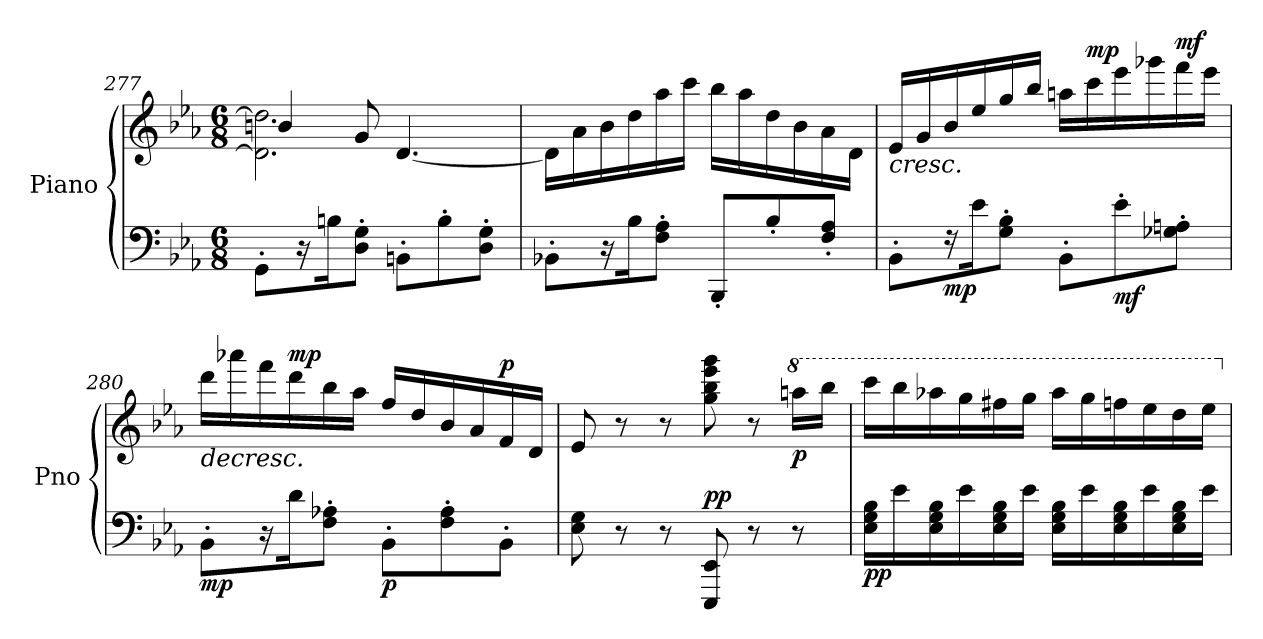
**kern	**kern	**dynam
*part1	*part1	*part1
*staff2	*staff1	*staff1/2
*I"Piano	*	*
*I'Pno	*	*
*clefF4	*clefG2	*
*k[b-e-a-]	*k[b-e-a-]	*
*M6/8	*M6/8	*
=277	=277	=277
*	*^	*
8GG'\L	2.d\] 2.dd\]	4bn/	.
16r	.	.	.
16Bn\K	.	.	.
8D\' 8G\'J	.	8g/	.
8BBn'\L	.	[4.d/	.
8B'\	.	.	.
8D\' 8G\'J	.	.	.
!!LO:PB:g=z	!!
=278	=278	=278	=278
8BB-X'\L	2.ryy	16d\LL]	.
.	.	16a-\	.
16r	.	16b-\	.
16B-\K	.	16dd\	.
8F\' 8A-\'J	.	16aa-\	.
.	.	16ccc\JJ	.
8BBB-'/L	.	16bb-\LL	.
.	.	16aa-\	.
8B-'/	.	16dd\	.
.	.	16b-\	.
8F/' 8A-/'J	.	16a-\	.
.	.	16d\JJ	.
=279	=279	=279	=279
!	!	!	!LO:HP:b
*	*v	*v	*
8BB-'\L	16e-/LL	<
.	16g/	.
!	!	!LO:DY:b=2
16r	16b-/	mp
16e-\K	16ee-/	.
8G\' 8B-\'J	16gg/	.
.	16bb-/JJ	.
8BB-'\L	16aan\LL	.
!	!	!LO:DY:a
.	16ccc\	mp
!	!	!LO:DY:b=2
8e-'\	16eee-\	mf
.	16ggg-X\	.
!	!	!LO:DY:a
8G-X\' 8An\'J	16fff\	mf
.	16eee-\JJ	[
=280	=280	=280
!	!	!LO:HP:b
!	!	!LO:DY:n=1:b=2
8BB-'\L	16ddd\LL	> mp
.	16aaa-X\	.
16r	16fff\	.
!	!	!LO:DY:n=2:a
16d\K	16ddd\	mp
8F\' 8A-X\'J	16bb-\	.
.	16aa-\JJ	.
!	!	!LO:DY:n=3:b=2
8BB-'\L	16ff/LL	p
.	16dd/	.
8F\' 8A-\'	16b-/	.
.	16a-/	.
!	!	!LO:DY:n=4:a
8BB-'\J	16f/	p
.	16d/JJ	]
=281	=281	=281
8E-\ 8G\	8e-/	.
8r	8r	.
8r	8r	.
!	!	!LO:DY:a=2
8EEE-/ 8EE-/	8gg\ 8bb-\ 8eee-\ 8ggg\	pp
8r	8r	.
*	*8va	*
!	!	!LO:DY:b
8r	16aaan\LL	p
.	16bbb-\JJ	.
!!LO:LB:g=z
=282	=282	=282
!	!	!LO:DY:b=2
16E-\ 16G\ 16B-\LL	16cccc\LL	pp
16e-\	16bbb-\	.
16E-\ 16G\ 16B-\	16aaa-X\	.
16e-\	16ggg\	.
16E-\ 16G\ 16B-\	16fff#X\	.
16e-\JJ	16ggg\JJ	.
16E-\ 16G\ 16B-\LL	16aaa-\LL	.
16e-\	16ggg\	.
16E-\ 16G\ 16B-\	16fffn\	.
16e-\	16eee-\	.
16E-\ 16G\ 16B-\	16ddd\	.
16e-\JJ	16eee-\JJ	.
*	*X8va	*
=	=	=
*-	*-	*-
